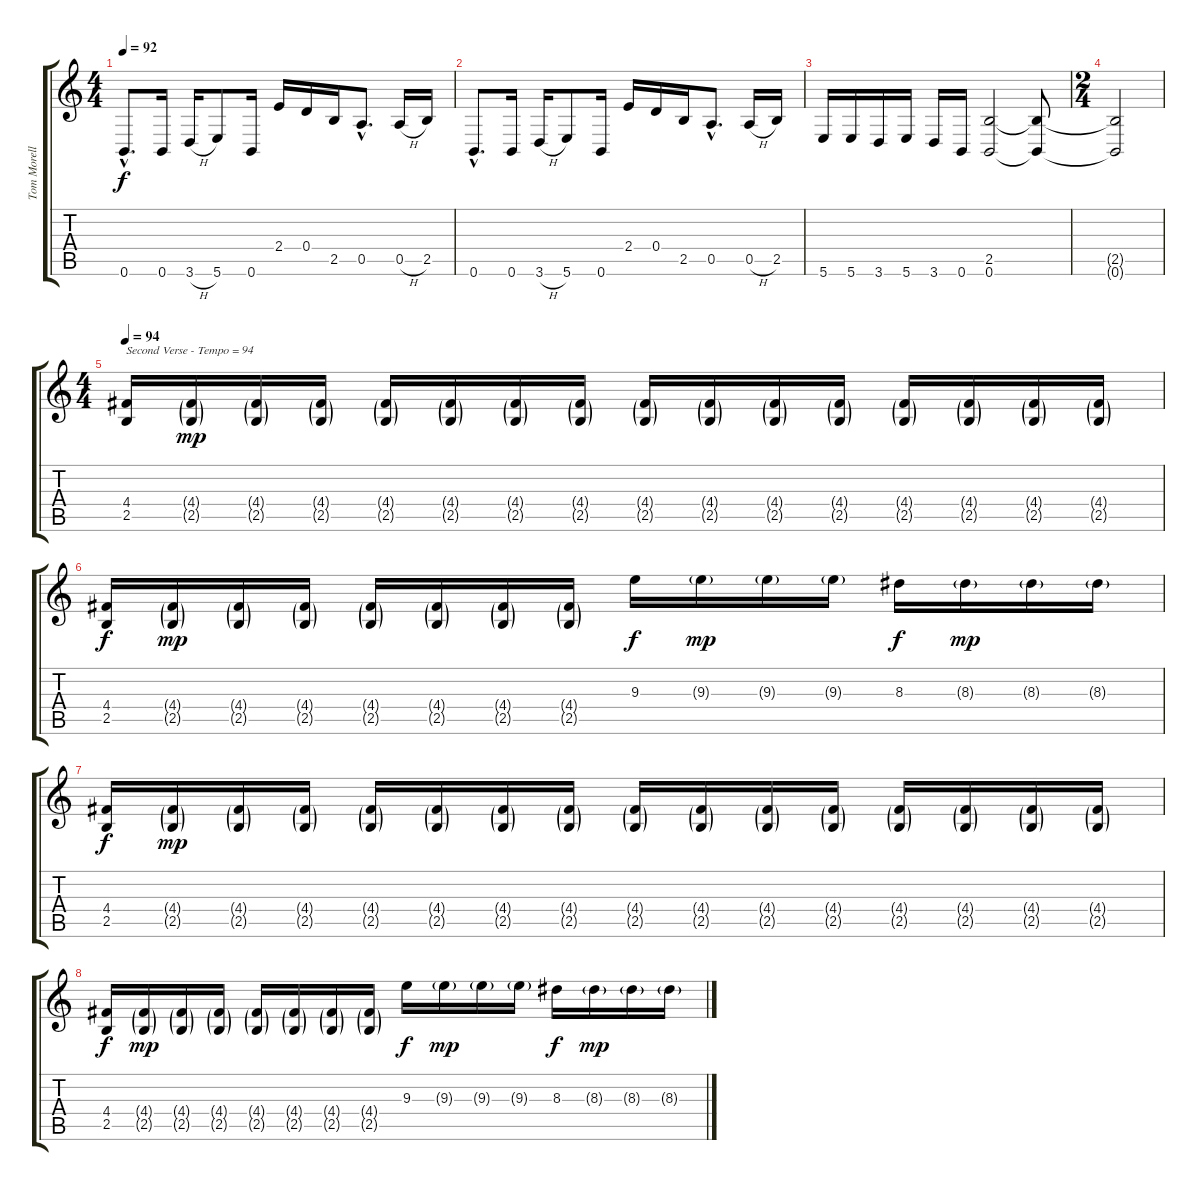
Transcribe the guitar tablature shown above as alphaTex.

\track ("Tom Morello (Guitar)" "Tom Morell") {instrument distortionguitar}
\staff {score tabs}
\tuning (E4 B3 G3 D3 A2 B1) {hide}
\ts (4 4)
\tempo 92
\clef g2
\ks c
0.6{hac}.8{d dy f} 0.6.16 3.6{h}.16 5.6.8 0.6.16 2.4.16 0.4.16 2.5.16 0.5{hac}.8{d} 0.5{h}.16 2.5.16 |
0.6{hac}.8{d} 0.6.16 3.6{h}.16 5.6.8 0.6.16 2.4.16 0.4.16 2.5.16 0.5{hac}.8{d} 0.5{h}.16 2.5.16 |
5.6.16 5.6.16 3.6.16 5.6.16 3.6.16 0.6.16 (2.5 0.6).2 (2.5{t} 0.6{t}).8 |
\ts (2 4)
(2.5{t} 0.6{t}).2 |
\ts (4 4)
\tempo 94
(4.4 2.5).16{txt "Second Verse - Tempo = 94" volume 13 instrument overdrivenguitar} (4.4{g} 2.5{g}).16{dy mp} (4.4{g} 2.5{g}).16 (4.4{g} 2.5{g}).16 (4.4{g} 2.5{g}).16 (4.4{g} 2.5{g}).16 (4.4{g} 2.5{g}).16 (4.4{g} 2.5{g}).16 (4.4{g} 2.5{g}).16 (4.4{g} 2.5{g}).16 (4.4{g} 2.5{g}).16 (4.4{g} 2.5{g}).16 (4.4{g} 2.5{g}).16 (4.4{g} 2.5{g}).16 (4.4{g} 2.5{g}).16 (4.4{g} 2.5{g}).16 |
(4.4 2.5).16{dy f} (4.4{g} 2.5{g}).16{dy mp} (4.4{g} 2.5{g}).16 (4.4{g} 2.5{g}).16 (4.4{g} 2.5{g}).16 (4.4{g} 2.5{g}).16 (4.4{g} 2.5{g}).16 (4.4{g} 2.5{g}).16 9.3.16{dy f} 9.3{g}.16{dy mp} 9.3{g}.16 9.3{g}.16 8.3.16{dy f} 8.3{g}.16{dy mp} 8.3{g}.16 8.3{g}.16 |
(4.4 2.5).16{dy f} (4.4{g} 2.5{g}).16{dy mp} (4.4{g} 2.5{g}).16 (4.4{g} 2.5{g}).16 (4.4{g} 2.5{g}).16 (4.4{g} 2.5{g}).16 (4.4{g} 2.5{g}).16 (4.4{g} 2.5{g}).16 (4.4{g} 2.5{g}).16 (4.4{g} 2.5{g}).16 (4.4{g} 2.5{g}).16 (4.4{g} 2.5{g}).16 (4.4{g} 2.5{g}).16 (4.4{g} 2.5{g}).16 (4.4{g} 2.5{g}).16 (4.4{g} 2.5{g}).16 |
(4.4 2.5).16{dy f} (4.4{g} 2.5{g}).16{dy mp} (4.4{g} 2.5{g}).16 (4.4{g} 2.5{g}).16 (4.4{g} 2.5{g}).16 (4.4{g} 2.5{g}).16 (4.4{g} 2.5{g}).16 (4.4{g} 2.5{g}).16 9.3.16{dy f} 9.3{g}.16{dy mp} 9.3{g}.16 9.3{g}.16 8.3.16{dy f} 8.3{g}.16{dy mp} 8.3{g}.16 8.3{g}.16
